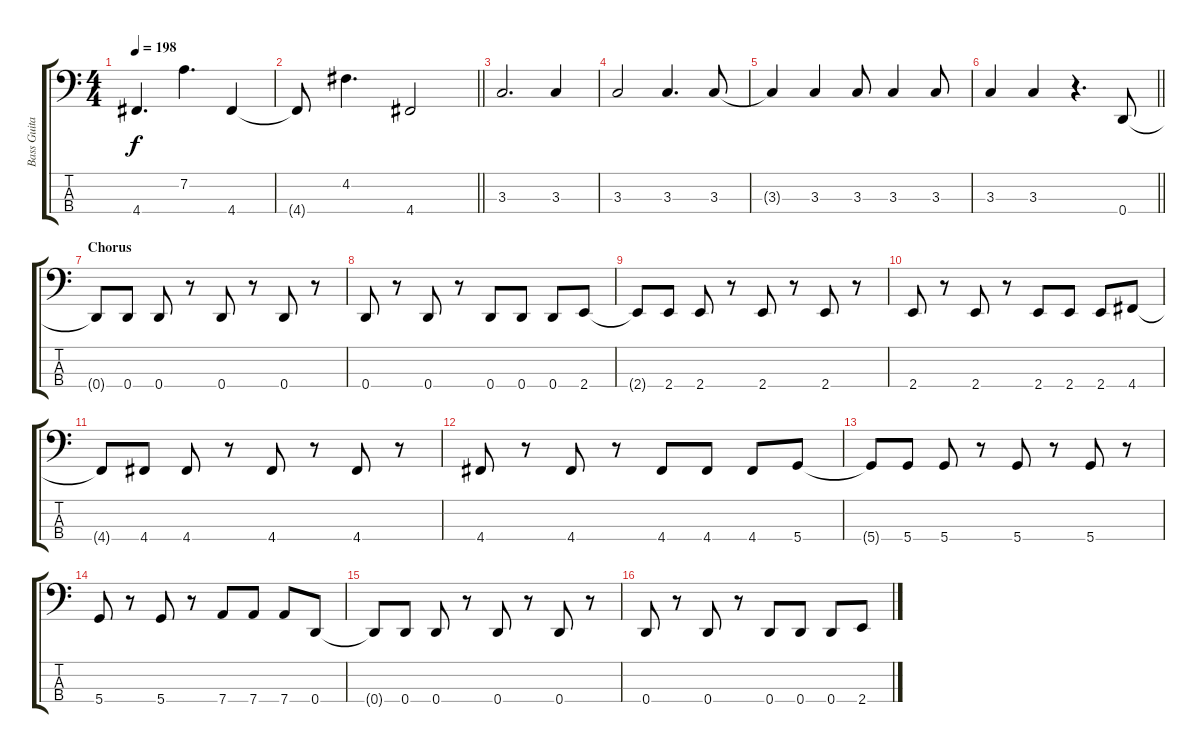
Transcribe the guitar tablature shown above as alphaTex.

\track ("Bass Guitar" "Bass Guita") {instrument electricbassfinger}
\staff {score tabs}
\tuning (G2 D2 A1 D1) {hide}
\ts (4 4)
\tempo 198
\clef f4
\ks c
4.4.4{d dy f} 7.2.4{d} 4.4.4 |
\barLineRight lightlight
4.4{t}.8 4.2.4{d} 4.4.2 |
3.3.2{d} 3.3.4 |
3.3.2 3.3.4{d} 3.3.8 |
3.3{t}.4 3.3.4 3.3.8 3.3.4 3.3.8 |
\barLineRight lightlight
3.3.4 3.3.4 r.4{d} 0.4.8 |
\section ("" "Chorus")
0.4{t}.8 0.4.8 0.4.8 r.8 0.4.8 r.8 0.4.8 r.8 |
0.4.8 r.8 0.4.8 r.8 0.4.8 0.4.8 0.4.8 2.4.8 |
2.4{t}.8 2.4.8 2.4.8 r.8 2.4.8 r.8 2.4.8 r.8 |
2.4.8 r.8 2.4.8 r.8 2.4.8 2.4.8 2.4.8 4.4.8 |
4.4{t}.8 4.4.8 4.4.8 r.8 4.4.8 r.8 4.4.8 r.8 |
4.4.8 r.8 4.4.8 r.8 4.4.8 4.4.8 4.4.8 5.4.8 |
5.4{t}.8 5.4.8 5.4.8 r.8 5.4.8 r.8 5.4.8 r.8 |
5.4.8 r.8 5.4.8 r.8 7.4.8 7.4.8 7.4.8 0.4.8 |
0.4{t}.8 0.4.8 0.4.8 r.8 0.4.8 r.8 0.4.8 r.8 |
0.4.8 r.8 0.4.8 r.8 0.4.8 0.4.8 0.4.8 2.4.8
